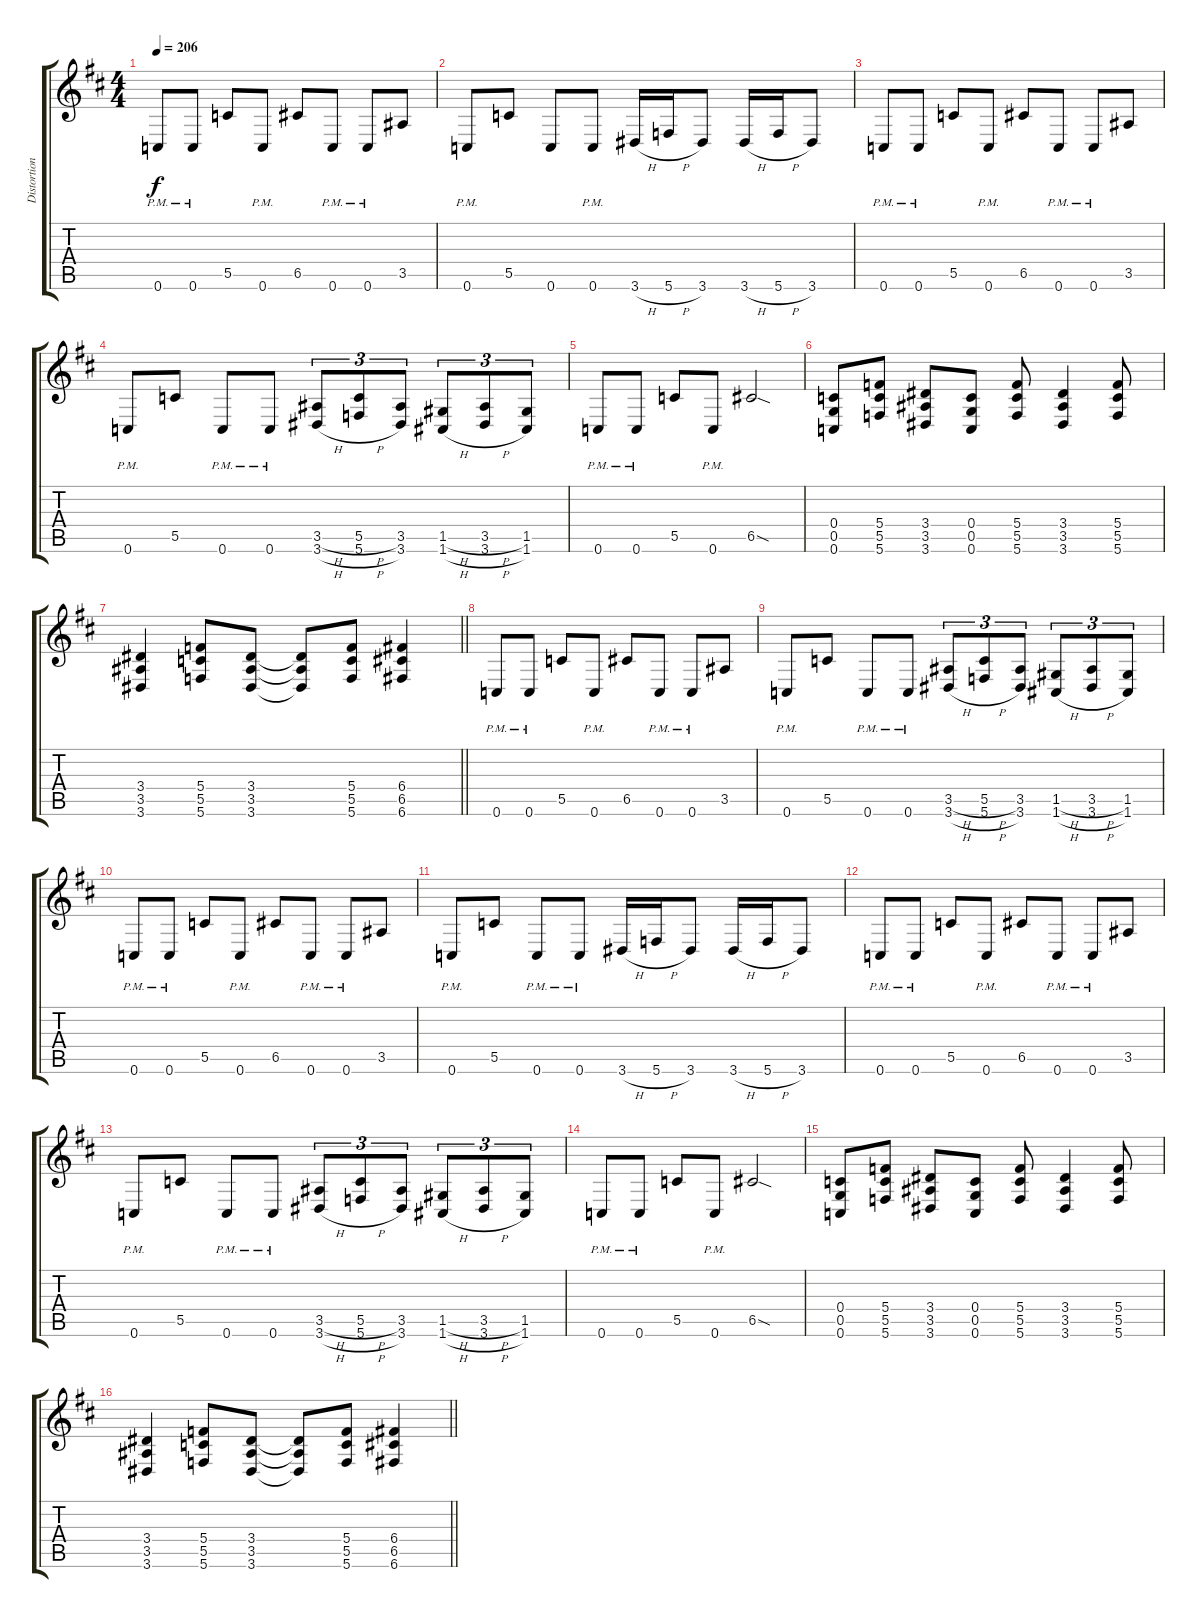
\track ("Distortion" "Distortion") {instrument distortionguitar}
\staff {score tabs}
\tuning (D4 A3 F3 C3 G2 C2) {hide}
\ts (4 4)
\tempo 206
\clef g2
\ks d
0.6{pm}.8{dy f} 0.6{pm}.8 5.5.8 0.6{pm}.8 6.5.8 0.6{pm}.8 0.6{pm}.8 3.5.8 |
0.6{pm}.8 5.5.8 0.6.8 0.6{pm}.8 3.6{h}.16 5.6{h}.16 3.6.8 3.6{h}.16 5.6{h}.16 3.6.8 |
0.6{pm}.8 0.6{pm}.8 5.5.8 0.6{pm}.8 6.5.8 0.6{pm}.8 0.6{pm}.8 3.5.8 |
0.6{pm}.8 5.5.8 0.6{pm}.8 0.6{pm}.8 (3.5{h} 3.6{h}).8{tu (3 2)} (5.5{h} 5.6{h}).8{tu (3 2)} (3.5 3.6).8{tu (3 2)} (1.5{h} 1.6{h}).8{tu (3 2)} (3.5{h} 3.6{h}).8{tu (3 2)} (1.5 1.6).8{tu (3 2)} |
0.6{pm}.8 0.6{pm}.8 5.5.8 0.6{pm}.8 6.5{sod}.2 |
(0.4 0.5 0.6).8 (5.4 5.5 5.6).8 (3.4 3.5 3.6).8 (0.4 0.5 0.6).8 (5.4 5.5 5.6).8 (3.4 3.5 3.6).4 (5.4 5.5 5.6).8 |
\barLineRight lightlight
(3.4 3.5 3.6).4 (5.4 5.5 5.6).8 (3.4 3.5 3.6).8 (3.4{t} 3.5{t} 3.6{t}).8 (5.4 5.5 5.6).8 (6.4 6.5 6.6).4 |
0.6{pm}.8 0.6{pm}.8 5.5.8 0.6{pm}.8 6.5.8 0.6{pm}.8 0.6{pm}.8 3.5.8 |
0.6{pm}.8 5.5.8 0.6{pm}.8 0.6{pm}.8 (3.5{h} 3.6{h}).8{tu (3 2)} (5.5{h} 5.6{h}).8{tu (3 2)} (3.5 3.6).8{tu (3 2)} (1.5{h} 1.6{h}).8{tu (3 2)} (3.5{h} 3.6{h}).8{tu (3 2)} (1.5 1.6).8{tu (3 2)} |
0.6{pm}.8 0.6{pm}.8 5.5.8 0.6{pm}.8 6.5.8 0.6{pm}.8 0.6{pm}.8 3.5.8 |
0.6{pm}.8 5.5.8 0.6{pm}.8 0.6{pm}.8 3.6{h}.16 5.6{h}.16 3.6.8 3.6{h}.16 5.6{h}.16 3.6.8 |
0.6{pm}.8 0.6{pm}.8 5.5.8 0.6{pm}.8 6.5.8 0.6{pm}.8 0.6{pm}.8 3.5.8 |
0.6{pm}.8 5.5.8 0.6{pm}.8 0.6{pm}.8 (3.5{h} 3.6{h}).8{tu (3 2)} (5.5{h} 5.6{h}).8{tu (3 2)} (3.5 3.6).8{tu (3 2)} (1.5{h} 1.6{h}).8{tu (3 2)} (3.5{h} 3.6{h}).8{tu (3 2)} (1.5 1.6).8{tu (3 2)} |
0.6{pm}.8 0.6{pm}.8 5.5.8 0.6{pm}.8 6.5{sod}.2 |
(0.4 0.5 0.6).8 (5.4 5.5 5.6).8 (3.4 3.5 3.6).8 (0.4 0.5 0.6).8 (5.4 5.5 5.6).8 (3.4 3.5 3.6).4 (5.4 5.5 5.6).8 |
\barLineRight lightlight
(3.4 3.5 3.6).4 (5.4 5.5 5.6).8 (3.4 3.5 3.6).8 (3.4{t} 3.5{t} 3.6{t}).8 (5.4 5.5 5.6).8 (6.4 6.5 6.6).4
